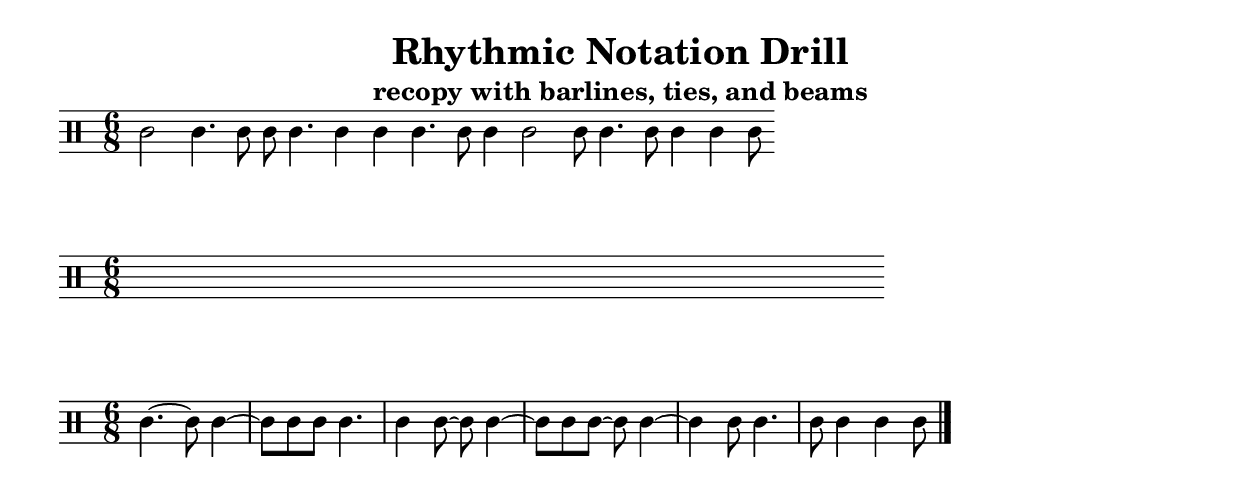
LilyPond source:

\version "2.16.1"
\language "english"

\header {
	title = "Rhythmic Notation Drill"
	subtitle = "recopy with barlines, ties, and beams"
}

\paper {
	indent = #0
	%ragged-right = ##t
	ragged-bottom = ##t
}

my_rhythm = { 
	\clef percussion
	\time 2/4  
	c8^"1." c16 c c c c8 | c8. c16 c16 c16 c8 | c4 c4 | c2  \bar "|." 
	\break
	\time 6/8
	c4.^"2." c | c  c4 c8 | c c c  c c4 | c4 c8  c8 c4  \bar "|."
}

%[3, 1, 2, 1, 1, 1, 3, 2, 1, 1, 2, 1, 1, 1, 1, 2, 2, 1, 3, 1, 2, 2, 1]
rhythms_with_ties = \relative c' { c4. ~c8 c4 ~c8 c8 c8 c4. c4 c8 ~c8 c4 ~c8 c8 c8 ~c8 c4 ~c4 c8 c4. c8 c4 c4 c8 \bar "|." }
%[4, 3, 1, 1, 3, 2, 2, 3, 1, 2, 4, 1, 3, 1, 2, 2, 1]
rhythms_no_ties = \relative c' { c2 c4. c8 c8 c4. c4 c4 c4. c8 c4 c2 c8 c4. c8 c4 c4 c8 \bar "|." }



\new Staff \relative c' {
	\override Score.BarNumber #'stencil = ##f
	\clef percussion
	\time 6/8

	\override Staff.BarLine #'stencil = ##f
	\autoBeamOff
	\rhythms_no_ties
}

\new Staff \relative c' { 
	\clef percussion
	\time 6/8

	\autoBeamOff

	\override Score.BarNumber #'stencil = ##f
	\override Staff.BarLine #'stencil = ##f
	\override NoteHead #'transparent = ##t
	\override Stem #'transparent = ##t
	\override Flag #'transparent = ##t
	\override Dots #'transparent = ##t
	\override Tie #'transparent = ##t
	\rhythms_with_ties
}

\new Staff \relative c' {
	\clef percussion
	\time 6/8
	\rhythms_with_ties
}



